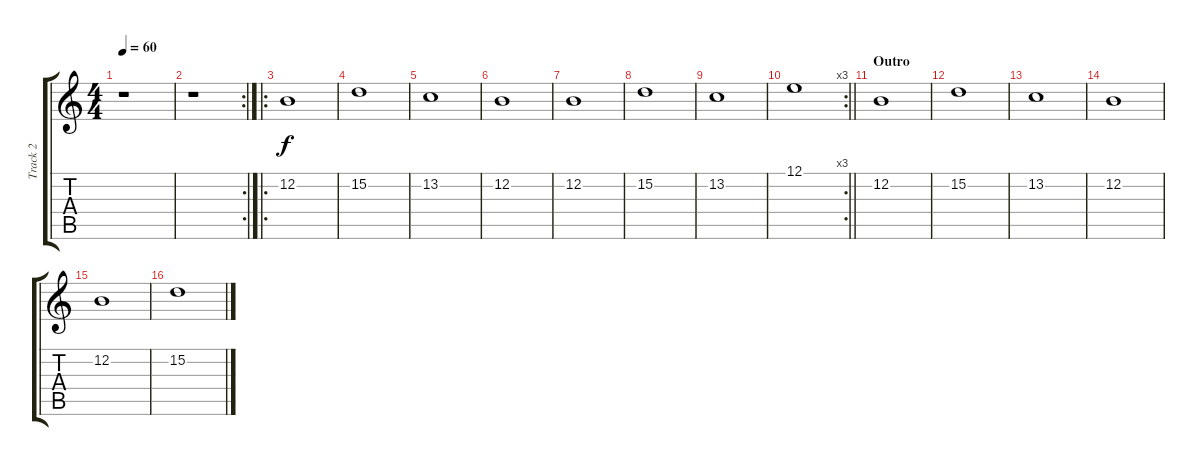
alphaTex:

\track ("Track 2" "Track 2") {instrument orchestralharp}
\staff {score tabs}
\tuning (E4 B3 G3 D3 A2 E2) {hide}
\ts (4 4)
\tempo 60
\clef g2
\ks c
r.1{dy f} |
\rc 2
r.1{balance 8} |
\ro
12.2.1 |
15.2.1 |
13.2.1 |
12.2.1 |
12.2.1 |
15.2.1 |
13.2.1 |
\rc 3
\barLineRight lightlight
12.1.1 |
\section ("" "Outro")
12.2.1 |
15.2.1 |
13.2.1 |
12.2.1 |
12.2.1 |
15.2.1
